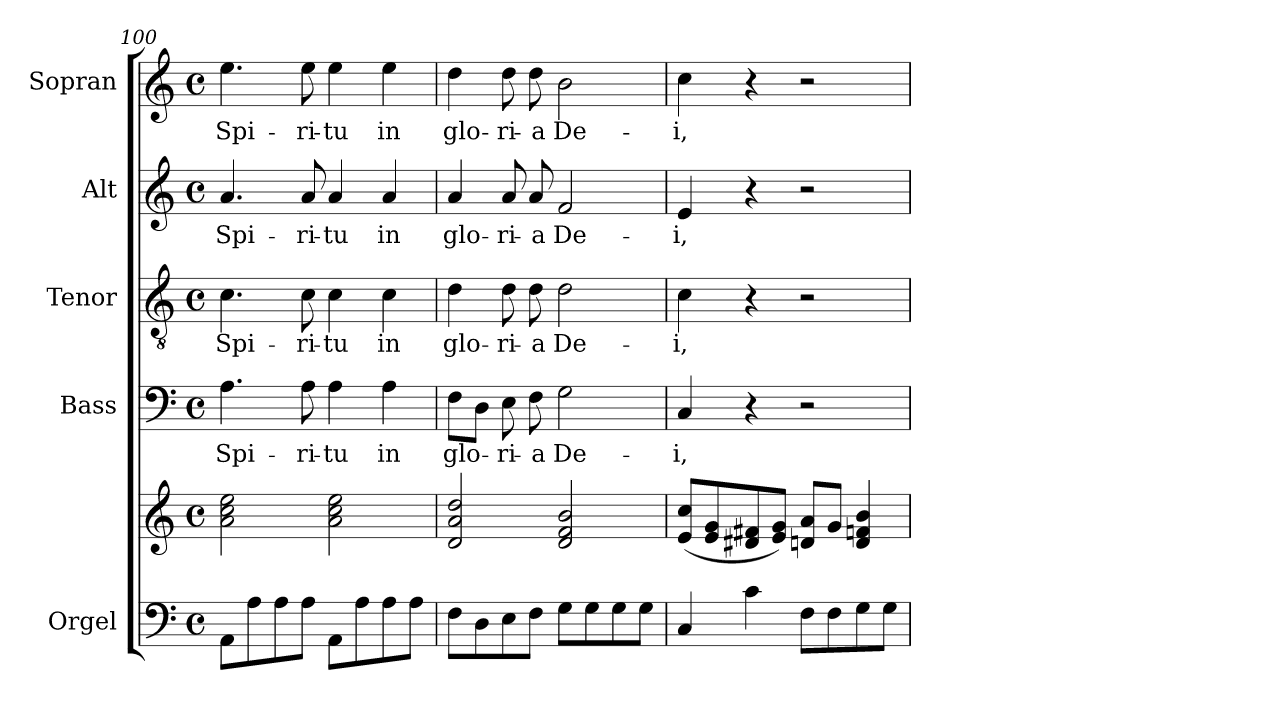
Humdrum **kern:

**kern	**kern	**kern	**text	**kern	**text	**kern	**text	**kern	**text
*part5	*part5	*part4	*part4	*part3	*part3	*part2	*part2	*part1	*part1
*staff6	*staff5	*staff4	*staff4	*staff3	*staff3	*staff2	*staff2	*staff1	*staff1
*I"Orgel	*	*I"Bass	*	*I"Tenor	*	*I"Alt	*	*I"Sopran	*
*I'Org.	*	*I'B.	*	*I'T.	*	*I'A.	*	*I'S.	*
*clefF4	*clefG2	*clefF4	*	*clefGv2	*	*clefG2	*	*clefG2	*
*k[]	*k[]	*k[]	*	*k[]	*	*k[]	*	*k[]	*
*C:	*C:	*C:	*	*C:	*	*C:	*	*C:	*
*M4/4	*M4/4	*M4/4	*	*M4/4	*	*M4/4	*	*M4/4	*
*met(c)	*met(c)	*met(c)	*	*met(c)	*	*met(c)	*	*met(c)	*
=100	=100	=100	=100	=100	=100	=100	=100	=100	=100
!	!	!	!LO:LY:b	!	!LO:LY:b	!	!LO:LY:b	!	!LO:LY:b
8AA\L	2a\ 2cc\ 2ee\	4.A\	Spi-	4.c\	Spi-	4.a/	Spi-	4.ee\	Spi-
8A\	.	.	.	.	.	.	.	.	.
8A\	.	.	.	.	.	.	.	.	.
!	!	!	!LO:LY:b	!	!LO:LY:b	!	!LO:LY:b	!	!LO:LY:b
8A\J	.	8A\	-ri-	8c\	-ri-	8a/	-ri-	8ee\	-ri-
!	!	!	!LO:LY:b	!	!LO:LY:b	!	!LO:LY:b	!	!LO:LY:b
8AA\L	2a\ 2cc\ 2ee\	4A\	-tu	4c\	-tu	4a/	-tu	4ee\	-tu
8A\	.	.	.	.	.	.	.	.	.
!	!	!	!LO:LY:b	!	!LO:LY:b	!	!LO:LY:b	!	!LO:LY:b
8A\	.	4A\	in	4c\	in	4a/	in	4ee\	in
8A\J	.	.	.	.	.	.	.	.	.
=101	=101	=101	=101	=101	=101	=101	=101	=101	=101
!	!	!	!LO:LY:b	!	!LO:LY:b	!	!LO:LY:b	!	!LO:LY:b
8F\L	2d/ 2a/ 2dd/	8F\L	glo-	4d\	glo-	4a/	glo-	4dd\	glo-
8D\	.	8D\J	.	.	.	.	.	.	.
!	!	!	!LO:LY:b	!	!LO:LY:b	!	!LO:LY:b	!	!LO:LY:b
8E\	.	8E\	-ri-	8d\	-ri-	8a/	-ri-	8dd\	-ri-
!	!	!	!LO:LY:b	!	!LO:LY:b	!	!LO:LY:b	!	!LO:LY:b
8F\J	.	8F\	-a	8d\	-a	8a/	-a	8dd\	-a
!	!	!	!LO:LY:b	!	!LO:LY:b	!	!LO:LY:b	!	!LO:LY:b
8G\L	2d/ 2f/ 2b/	2G\	De-	2d\	De-	2f/	De-	2b\	De-
8G\	.	.	.	.	.	.	.	.	.
8G\	.	.	.	.	.	.	.	.	.
8G\J	.	.	.	.	.	.	.	.	.
=102	=102	=102	=102	=102	=102	=102	=102	=102	=102
!	!	!	!LO:LY:b	!	!LO:LY:b	!	!LO:LY:b	!	!LO:LY:b
4C/	(<8e/ 8cc/L	4C/	-i,	4c\	-i,	4e/	-i,	4cc\	-i,
.	8e/ 8g/	.	.	.	.	.	.	.	.
4c\	8d#X/ 8f#X/	4r	.	4r	.	4r	.	4r	.
.	8e/ 8g/J)	.	.	.	.	.	.	.	.
8F\L	8dn/ 8a/L	2r	.	2r	.	2r	.	2r	.
8F\	8g/J	.	.	.	.	.	.	.	.
8G\	4d/ 4fn/ 4b/	.	.	.	.	.	.	.	.
8G\J	.	.	.	.	.	.	.	.	.
=	=	=	=	=	=	=	=	=	=
*-	*-	*-	*-	*-	*-	*-	*-	*-	*-
